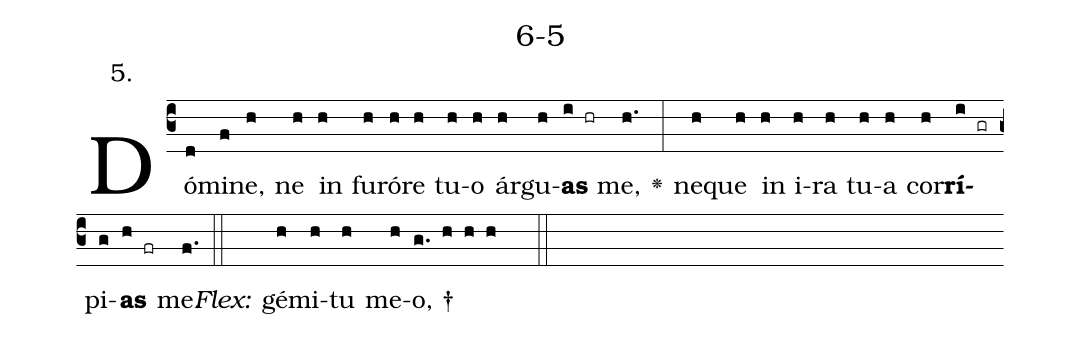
name: 6-5;
annotation: 5.;
%%
(c3)Dó(d)mi(f)ne,(h) ne(h) in(h) fu(h)ró(h)re(h) tu(h)o(h) ár(h)gu(h)<b>as</b>(i hr) me,(h.) <v>\greheightstar</v>(:) ne(h)que(h) in(h) i(h)ra(h) tu(h)a(h) cor(h)<b>rí</b>(i gr)pi(g)<b>as</b>(h fr) me.(f.) (::)
<i>Flex:</i>()  gé(h)mi(h)tu(h) me(h)o, †(g. h h h  ::)

%E(h) u(h) o(i) u(g) a(h) e.(f.) (::)
